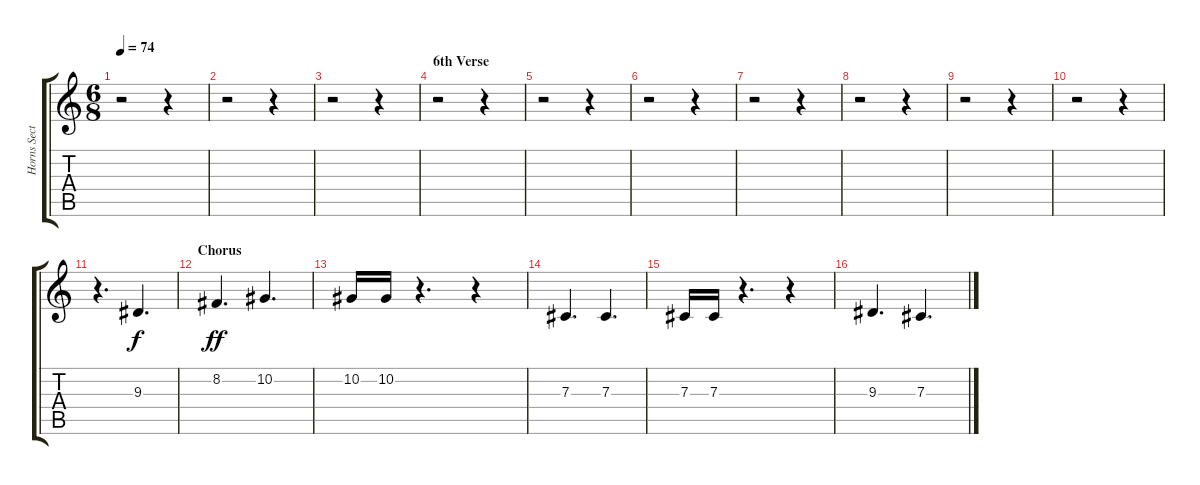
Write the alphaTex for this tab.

\track ("Horns Section (SF Symphony)" "Horns Sect") {instrument frenchhorn}
\staff {score tabs}
\tuning (Eb4 Bb3 Gb3 Db3 Ab2 Eb2) {hide}
\ts (6 8)
\tempo 74
\clef g2
\ks c
r.2{dy f} r.4 |
r.2 r.4 |
r.2 r.4 |
\section ("" "6th Verse")
r.2 r.4 |
r.2 r.4 |
r.2 r.4 |
r.2 r.4 |
r.2 r.4 |
r.2 r.4 |
r.2 r.4 |
r.4{d} 9.3.4{d} |
\section ("" "Chorus")
8.2.4{d dy ff} 10.2.4{d} |
10.2.16 10.2.16 r.4{d} r.4 |
7.3.4{d} 7.3.4{d} |
7.3.16 7.3.16 r.4{d} r.4 |
9.3.4{d} 7.3.4{d}
